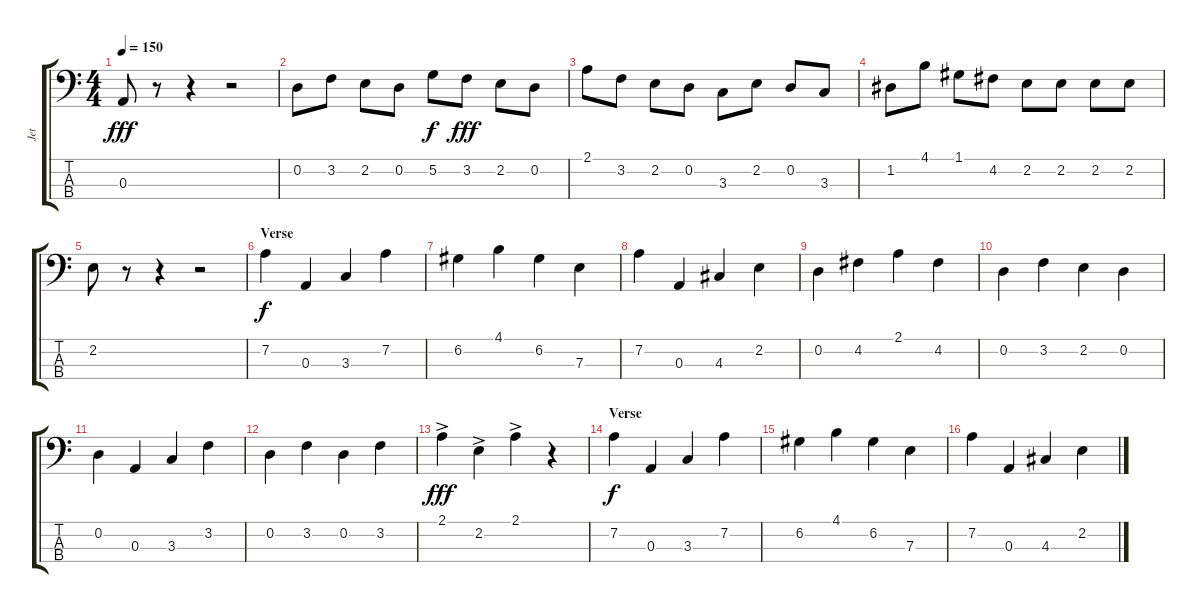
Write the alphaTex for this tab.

\track ("Jet" "Jet") {instrument electricbassfinger}
\staff {score tabs}
\tuning (G2 D2 A1 E1) {hide}
\ts (4 4)
\tempo 150
\clef f4
\ks c
0.3.8{dy fff} r.8 r.4 r.2 |
0.2.8 3.2.8 2.2.8 0.2.8 5.2.8{dy f} 3.2.8{dy fff} 2.2.8 0.2.8 |
2.1.8 3.2.8 2.2.8 0.2.8 3.3.8 2.2.8 0.2.8 3.3.8 |
1.2.8 4.1.8 1.1.8 4.2.8 2.2.8 2.2.8 2.2.8 2.2.8 |
2.2.8 r.8 r.4 r.2 |
\section ("" "Verse")
7.2.4{dy f} 0.3.4 3.3.4 7.2.4 |
6.2.4 4.1.4 6.2.4 7.3.4 |
7.2.4 0.3.4 4.3.4 2.2.4 |
0.2.4 4.2.4 2.1.4 4.2.4 |
0.2.4 3.2.4 2.2.4 0.2.4 |
0.2.4 0.3.4 3.3.4 3.2.4 |
0.2.4 3.2.4 0.2.4 3.2.4 |
2.1{ac}.4{dy fff} 2.2{ac}.4 2.1{ac}.4 r.4 |
\section ("" "Verse")
7.2.4{dy f} 0.3.4 3.3.4 7.2.4 |
6.2.4 4.1.4 6.2.4 7.3.4 |
7.2.4 0.3.4 4.3.4 2.2.4
